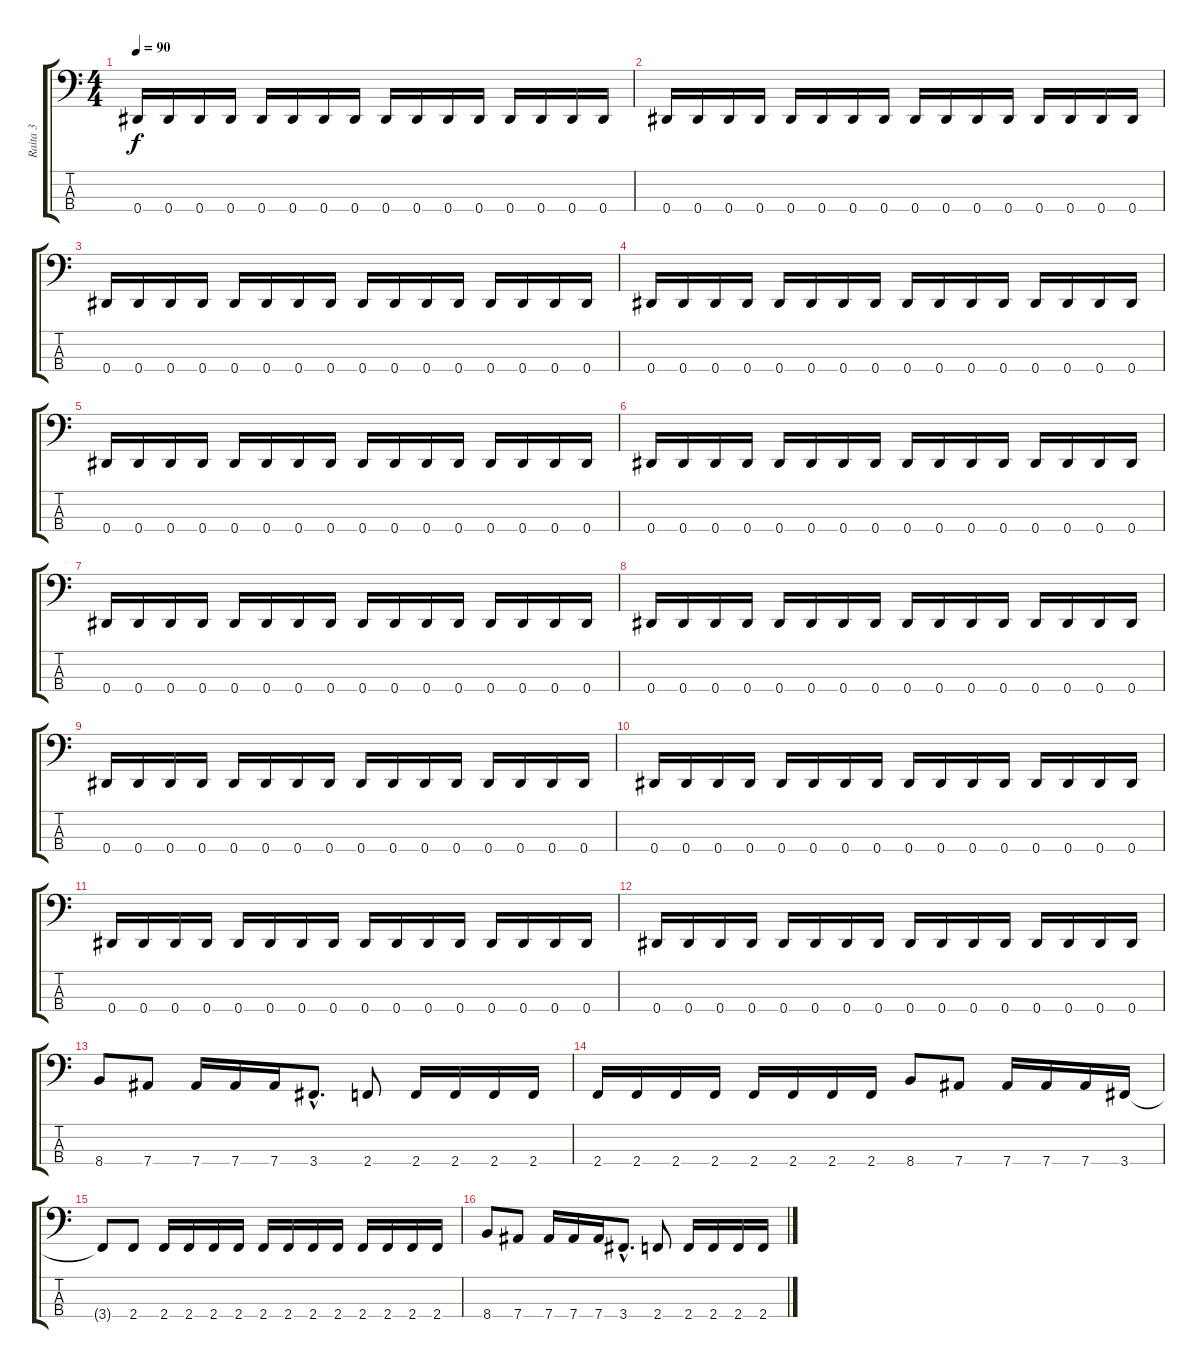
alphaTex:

\track ("Raita 3" "Raita 3") {instrument electricbasspick}
\staff {score tabs}
\tuning (Gb2 Db2 Ab1 Eb1) {hide}
\ts (4 4)
\tempo 90
\clef f4
\ks c
0.4.16{dy f} 0.4.16 0.4.16 0.4.16 0.4.16 0.4.16 0.4.16 0.4.16 0.4.16 0.4.16 0.4.16 0.4.16 0.4.16 0.4.16 0.4.16 0.4.16 |
0.4.16 0.4.16 0.4.16 0.4.16 0.4.16 0.4.16 0.4.16 0.4.16 0.4.16 0.4.16 0.4.16 0.4.16 0.4.16 0.4.16 0.4.16 0.4.16 |
0.4.16 0.4.16 0.4.16 0.4.16 0.4.16 0.4.16 0.4.16 0.4.16 0.4.16 0.4.16 0.4.16 0.4.16 0.4.16 0.4.16 0.4.16 0.4.16 |
0.4.16 0.4.16 0.4.16 0.4.16 0.4.16 0.4.16 0.4.16 0.4.16 0.4.16 0.4.16 0.4.16 0.4.16 0.4.16 0.4.16 0.4.16 0.4.16 |
0.4.16 0.4.16 0.4.16 0.4.16 0.4.16 0.4.16 0.4.16 0.4.16 0.4.16 0.4.16 0.4.16 0.4.16 0.4.16 0.4.16 0.4.16 0.4.16 |
0.4.16 0.4.16 0.4.16 0.4.16 0.4.16 0.4.16 0.4.16 0.4.16 0.4.16 0.4.16 0.4.16 0.4.16 0.4.16 0.4.16 0.4.16 0.4.16 |
0.4.16 0.4.16 0.4.16 0.4.16 0.4.16 0.4.16 0.4.16 0.4.16 0.4.16 0.4.16 0.4.16 0.4.16 0.4.16 0.4.16 0.4.16 0.4.16 |
0.4.16 0.4.16 0.4.16 0.4.16 0.4.16 0.4.16 0.4.16 0.4.16 0.4.16 0.4.16 0.4.16 0.4.16 0.4.16 0.4.16 0.4.16 0.4.16 |
0.4.16 0.4.16 0.4.16 0.4.16 0.4.16 0.4.16 0.4.16 0.4.16 0.4.16 0.4.16 0.4.16 0.4.16 0.4.16 0.4.16 0.4.16 0.4.16 |
0.4.16 0.4.16 0.4.16 0.4.16 0.4.16 0.4.16 0.4.16 0.4.16 0.4.16 0.4.16 0.4.16 0.4.16 0.4.16 0.4.16 0.4.16 0.4.16 |
0.4.16 0.4.16 0.4.16 0.4.16 0.4.16 0.4.16 0.4.16 0.4.16 0.4.16 0.4.16 0.4.16 0.4.16 0.4.16 0.4.16 0.4.16 0.4.16 |
0.4.16 0.4.16 0.4.16 0.4.16 0.4.16 0.4.16 0.4.16 0.4.16 0.4.16 0.4.16 0.4.16 0.4.16 0.4.16 0.4.16 0.4.16 0.4.16 |
8.4.8 7.4.8 7.4.16 7.4.16 7.4.16 3.4{hac}.8{d} 2.4.8 2.4.16 2.4.16 2.4.16 2.4.16 |
2.4.16 2.4.16 2.4.16 2.4.16 2.4.16 2.4.16 2.4.16 2.4.16 8.4.8 7.4.8 7.4.16 7.4.16 7.4.16 3.4.16 |
3.4{t}.8 2.4.8 2.4.16 2.4.16 2.4.16 2.4.16 2.4.16 2.4.16 2.4.16 2.4.16 2.4.16 2.4.16 2.4.16 2.4.16 |
8.4.8 7.4.8 7.4.16 7.4.16 7.4.16 3.4{hac}.8{d} 2.4.8 2.4.16 2.4.16 2.4.16 2.4.16
